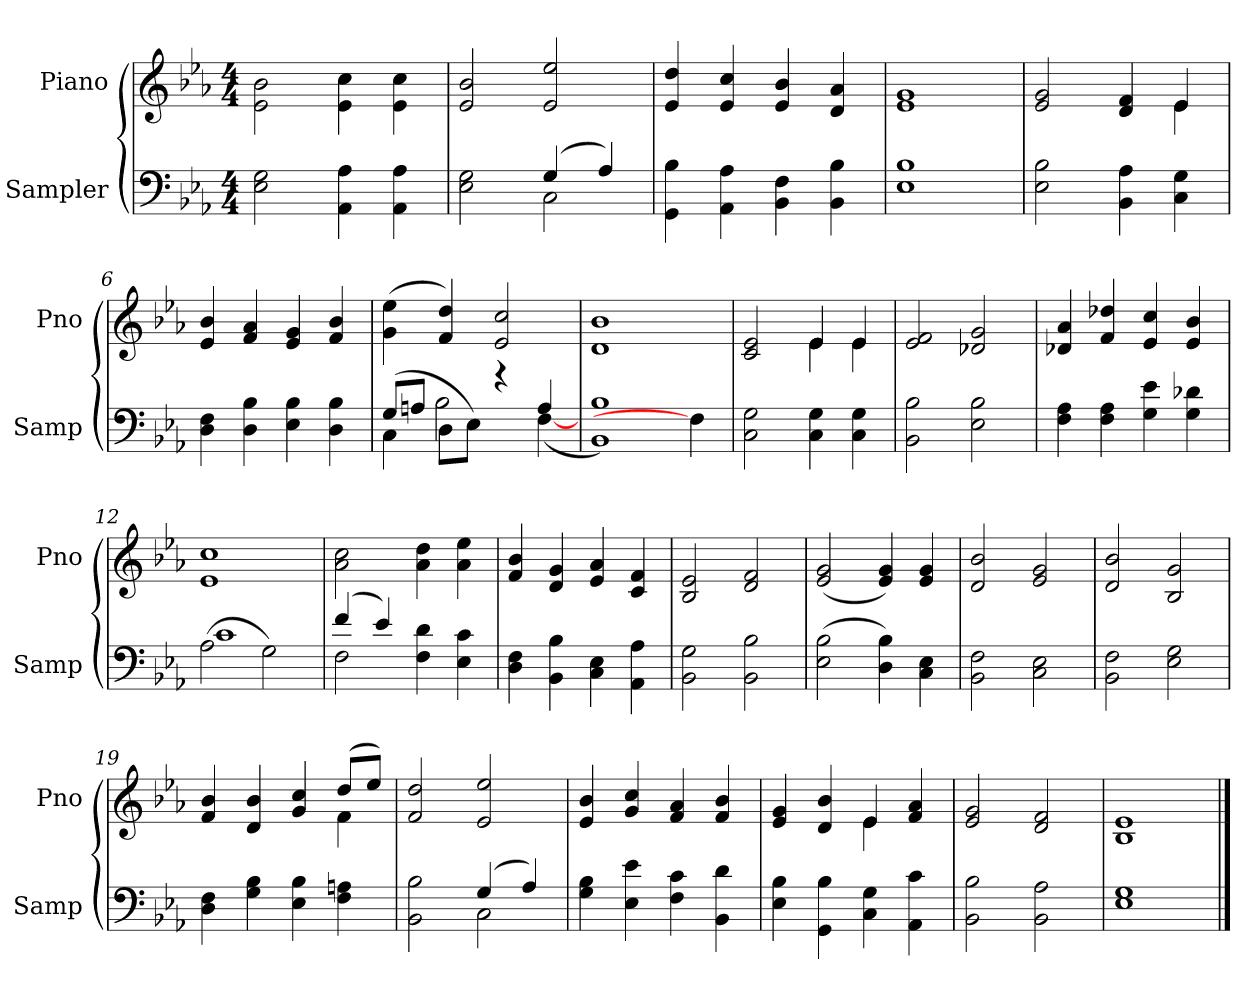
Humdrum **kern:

**kern	**kern
*part2	*part1
*staff2	*staff1
*I"Sampler	*I"Piano
*I'Samp	*I'Pno
*clefF4	*clefG2
*k[b-e-a-]	*k[b-e-a-]
*E-:	*E-:
*M4/4	*M4/4
=1	=1
2E- 2G	2e-\ 2b-\
4AA- 4A-	4e-\ 4cc\
4AA- 4A-	4e-\ 4cc\
=2	=2
*^	*
2E- 2G	2ryy	2e- 2b-
(4G/	2C	2e- 2ee-
4A-/)	.	.
*v	*v	*
=3	=3
4GG 4B-	4e- 4dd
4AA- 4A-	4e- 4cc
4BB- 4F	4e- 4b-
4BB- 4B-	4d 4a-
=4	=4
1E- 1B-	1e- 1g
=5	=5
*	*^
2E- 2B-	2e- 2g	2.ryy
4BB- 4A-	4d 4f	.
4C 4G	4e-/	4e-
*	*v	*v
=6	=6
4D 4F	4e- 4b-
4D 4B-	4f 4a-
4E- 4B-	4e- 4g
4D 4B-	4f 4b-
=7	=7
*^	*
(8G/L	4C	(4g 4ee-
8An/J	.	.
8D\L	2B-	4f 4dd)
8E-\J)	.	.
4r	.	2e- 2cc
4A/	([4F	.
*v	*v	*
=8	=8
1BB- 1B-)	1d 1b-
4F]	4ryy
=9	=9
*	*^
2C 2G	2c 2e-	2ryy
4C 4G	4e-/	4e-
4C 4G	4e-/	4e-
*	*v	*v
=10	=10
2BB- 2B-	2e- 2f
2E- 2B-	2d-X 2g
=11	=11
4F 4A-	4d-X 4a-
4F 4A-	4f 4dd-X
4G 4e-	4e- 4cc
4G 4d-X	4e- 4b-
=12	=12
*^	*
(2A-\	1c	1e- 1cc
2G\)	.	.
=13	=13	=13
(4f/	2F	2a- 2cc
4e-/)	.	.
4F 4d	2ryy	4a- 4dd
4E- 4c	.	4a- 4ee-
*v	*v	*
=14	=14
4D 4F	4f 4b-
4BB- 4B-	4d 4g
4C 4E-	4e- 4a-
4AA- 4A-	4c 4f
=15	=15
2BB- 2G	2B- 2e-
2BB- 2B-	2d 2f
=16	=16
(2E- 2B-	(2e- 2g
4D 4B-)	4e- 4g)
4C 4E-	4e- 4g
=17	=17
2BB- 2F	2d 2b-
2C 2E-	2e- 2g
=18	=18
2BB- 2F	2d 2b-
2E- 2G	2B- 2g
=19	=19
*	*^
4D 4F	4f 4b-	2.ryy
4G 4B-	4d 4b-	.
4E- 4B-	4g 4cc	.
4F 4An	(8dd/L	4f
.	8ee-/J)	.
*	*v	*v
=20	=20
*^	*
2BB- 2B-	2ryy	2f 2dd
(4G/	2C	2e- 2ee-
4A-/)	.	.
*v	*v	*
=21	=21
4G 4B-	4e- 4b-
4E- 4e-	4g 4cc
4F 4c	4f 4a-
4BB- 4d	4f 4b-
=22	=22
*	*^
4E- 4B-	4e- 4g	2ryy
4GG 4B-	4d 4b-	.
4C 4G	4e-/	4e-
4AA- 4c	4f 4a-	4ryy
*	*v	*v
=23	=23
2BB- 2B-	2e- 2g
2BB- 2A-	2d 2f
=24	=24
1E- 1G	1B- 1e-
==	==
*-	*-
